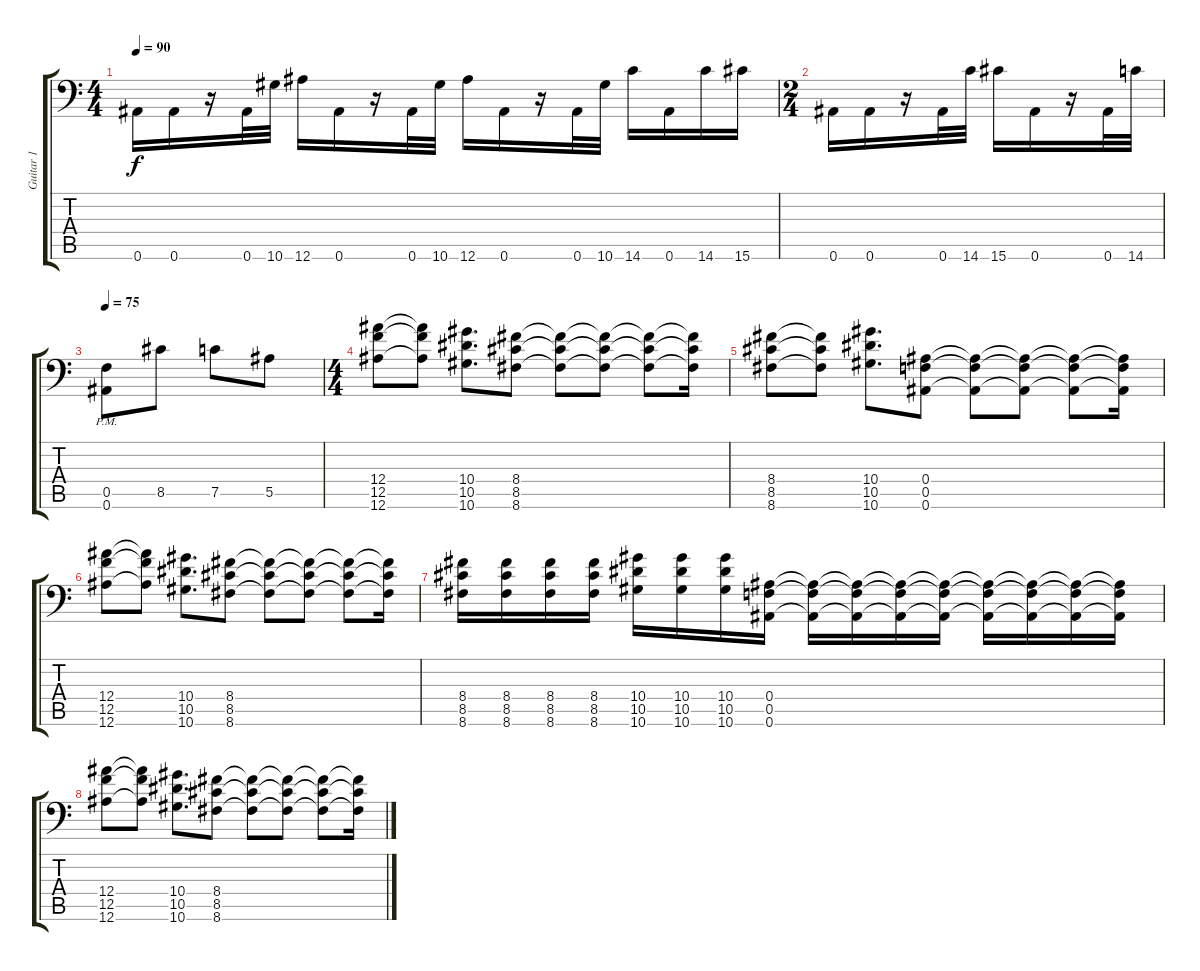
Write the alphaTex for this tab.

\track ("Guitar 1" "Guitar 1") {instrument distortionguitar}
\staff {score tabs}
\tuning (C4 G3 Eb3 Bb2 F2 Bb1) {hide}
\ts (4 4)
\tempo 90
\clef f4
\ks c
0.6.16{dy f} 0.6.16 r.16 0.6.32 10.6.32 12.6.16 0.6.16 r.16 0.6.32 10.6.32 12.6.16 0.6.16 r.16 0.6.32 10.6.32 14.6.16 0.6.16 14.6.16 15.6.16 |
\ts (2 4)
0.6.16 0.6.16 r.16 0.6.32 14.6.32 15.6.16 0.6.16 r.16 0.6.32 14.6.32 |
\tempo 75
(0.5{pm} 0.6{pm}).8 8.5.8 7.5.8 5.5.8 |
\ts (4 4)
(12.4 12.5 12.6).8 (12.4{t} 12.5{t} 12.6{t}).8 (10.4 10.5 10.6).8{d} (8.4 8.5 8.6).8 (8.4{t} 8.5{t} 8.6{t}).8 (8.4{t} 8.5{t} 8.6{t}).8 (8.4{t} 8.5{t} 8.6{t}).8 (8.4{t} 8.5{t} 8.6{t}).16 |
(8.4 8.5 8.6).8 (8.4{t} 8.5{t} 8.6{t}).8 (10.4 10.5 10.6).8{d} (0.4 0.5 0.6).8 (0.4{t} 0.5{t} 0.6{t}).8 (0.4{t} 0.5{t} 0.6{t}).8 (0.4{t} 0.5{t} 0.6{t}).8 (0.4{t} 0.5{t} 0.6{t}).16 |
(12.4 12.5 12.6).8 (12.4{t} 12.5{t} 12.6{t}).8 (10.4 10.5 10.6).8{d} (8.4 8.5 8.6).8 (8.4{t} 8.5{t} 8.6{t}).8 (8.4{t} 8.5{t} 8.6{t}).8 (8.4{t} 8.5{t} 8.6{t}).8 (8.4{t} 8.5{t} 8.6{t}).16 |
(8.4 8.5 8.6).16 (8.4 8.5 8.6).16 (8.4 8.5 8.6).16 (8.4 8.5 8.6).16 (10.4 10.5 10.6).16 (10.4 10.5 10.6).16 (10.4 10.5 10.6).16 (0.4 0.5 0.6).16 (0.4{t} 0.5{t} 0.6{t}).16 (0.4{t} 0.5{t} 0.6{t}).16 (0.4{t} 0.5{t} 0.6{t}).16 (0.4{t} 0.5{t} 0.6{t}).16 (0.4{t} 0.5{t} 0.6{t}).16 (0.4{t} 0.5{t} 0.6{t}).16 (0.4{t} 0.5{t} 0.6{t}).16 (0.4{t} 0.5{t} 0.6{t}).16 |
(12.4 12.5 12.6).8 (12.4{t} 12.5{t} 12.6{t}).8 (10.4 10.5 10.6).8{d} (8.4 8.5 8.6).8 (8.4{t} 8.5{t} 8.6{t}).8 (8.4{t} 8.5{t} 8.6{t}).8 (8.4{t} 8.5{t} 8.6{t}).8 (8.4{t} 8.5{t} 8.6{t}).16
